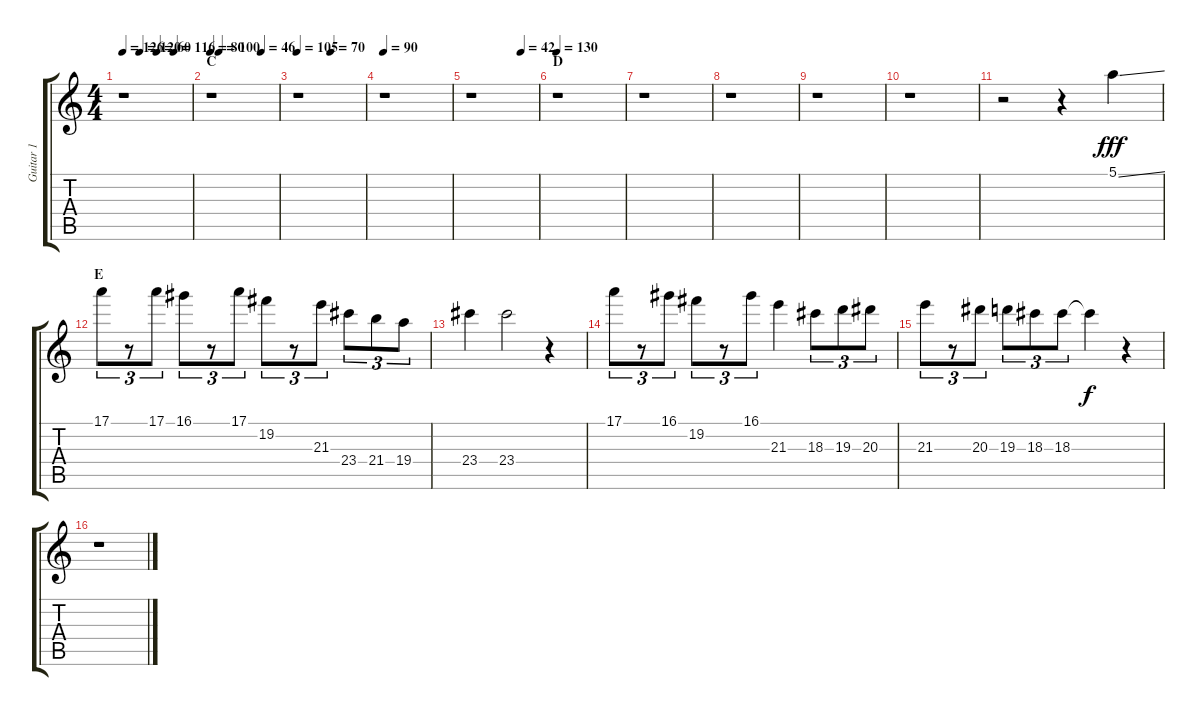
\track ("Guitar 1" "Guitar 1") {instrument distortionguitar}
\staff {score tabs}
\tuning (E4 B3 G3 D3 A2 E2) {hide}
\ts (4 4)
\tempo 126
\tempo (120 0.25)
\tempo (60 0.5)
\tempo (116 0.75)
\clef g2
\ks c
r.1{dy fff} |
\section ("" "C")
\tempo 80
\tempo (100 0.125)
\tempo (46 0.75)
r.1 |
\tempo 105
\tempo (70 0.5)
r.1 |
\tempo 90
r.1 |
\tempo (42 0.75)
r.1 |
\section ("" "D")
\tempo 130
r.1 |
r.1 |
r.1 |
r.1 |
r.1 |
r.2 r.4 5.1{ss}.4 |
\section ("" "E")
17.1.8{tu (3 2)} r.8{tu (3 2)} 17.1.8{tu (3 2)} 16.1.8{tu (3 2)} r.8{tu (3 2)} 17.1.8{tu (3 2)} 19.2.8{tu (3 2)} r.8{tu (3 2)} 21.3.8{tu (3 2)} 23.4.8{tu (3 2)} 21.4.8{tu (3 2)} 19.4.8{tu (3 2)} |
23.4.4 23.4.2 r.4 |
17.1.8{tu (3 2)} r.8{tu (3 2)} 16.1.8{tu (3 2)} 19.2.8{tu (3 2)} r.8{tu (3 2)} 16.1.8{tu (3 2)} 21.3.4 18.3.8{tu (3 2)} 19.3.8{tu (3 2)} 20.3.8{tu (3 2)} |
21.3.8{tu (3 2)} r.8{tu (3 2)} 20.3.8{tu (3 2)} 19.3.8{tu (3 2)} 18.3.8{tu (3 2)} 18.3.8{tu (3 2)} 18.3{t}.4{dy f} r.4 |
r.1
